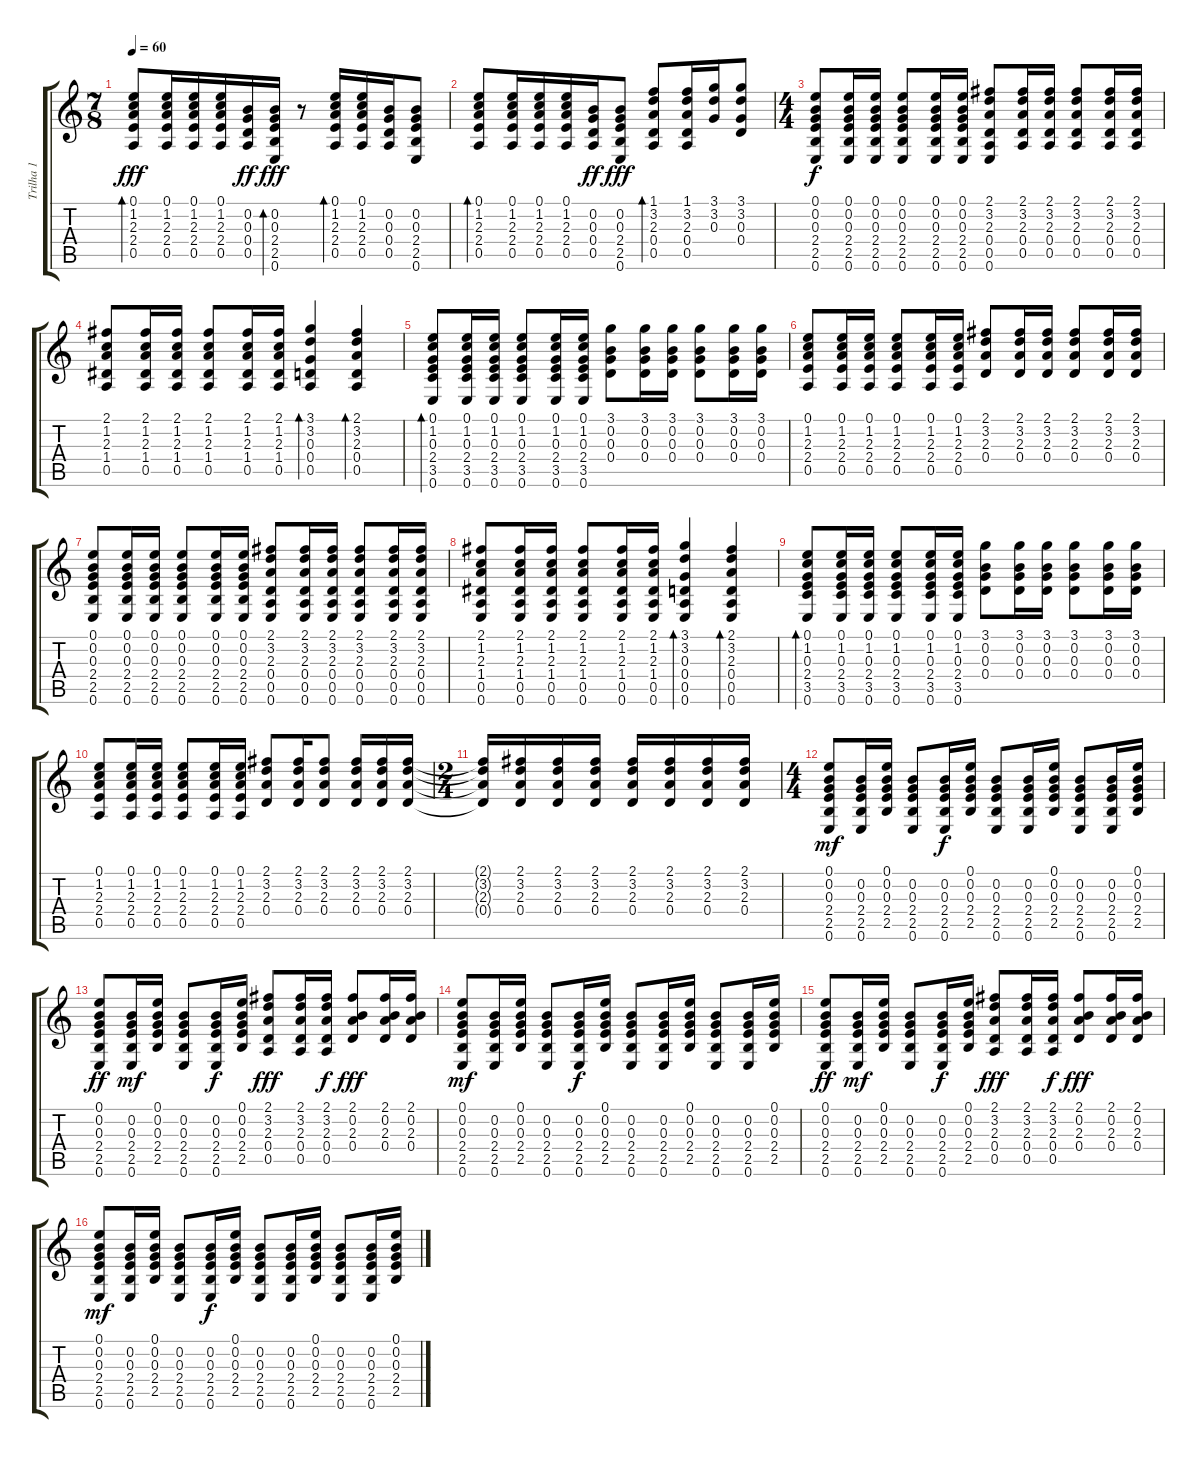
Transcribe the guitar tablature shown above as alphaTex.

\track ("Trilha 1" "Trilha 1") {instrument acousticguitarnylon}
\staff {score tabs}
\tuning (E4 B3 G3 D3 A2 E2) {hide}
\ts (7 8)
\tempo 60
\clef g2
\ks c
(0.1 1.2 2.3 2.4 0.5).8{bd 30 dy fff} (0.1 1.2 2.3 2.4 0.5).16 (0.1 1.2 2.3 2.4 0.5).16 (0.1 1.2 2.3 2.4 0.5).16 (0.2 0.3 0.4 0.5).16{dy ff} (0.2 0.3 2.4 2.5 0.6).16{bd 30 dy fff} r.8 (0.1 1.2 2.3 2.4 0.5).16{bd 30} (0.1 1.2 2.3 2.4 0.5).16 (0.2 0.3 0.4 0.5).16 (0.2 0.3 2.4 2.5 0.6).8 |
(0.1 1.2 2.3 2.4 0.5).8{bd 30} (0.1 1.2 2.3 2.4 0.5).16 (0.1 1.2 2.3 2.4 0.5).16 (0.1 1.2 2.3 2.4 0.5).16 (0.2 0.3 0.4 0.5).16{dy ff} (0.2 0.3 2.4 2.5 0.6).8{dy fff} (1.1 3.2 2.3 0.4 0.5).8{bd 30} (1.1 3.2 2.3 0.4 0.5).16 (3.1 3.2 0.3).16 (3.1 3.2 0.3 0.4).8 |
\ts (4 4)
(0.1 0.2 0.3 2.4 2.5 0.6).8{dy f} (0.1 0.2 0.3 2.4 2.5 0.6).16 (0.1 0.2 0.3 2.4 2.5 0.6).16 (0.1 0.2 0.3 2.4 2.5 0.6).8 (0.1 0.2 0.3 2.4 2.5 0.6).16 (0.1 0.2 0.3 2.4 2.5 0.6).16 (2.1 3.2 2.3 0.4 0.5 0.6).8 (2.1 3.2 2.3 0.4 0.5).16 (2.1 3.2 2.3 0.4 0.5).16 (2.1 3.2 2.3 0.4 0.5).8 (2.1 3.2 2.3 0.4 0.5).16 (2.1 3.2 2.3 0.4 0.5).16 |
(2.1 1.2 2.3 1.4 0.5).8 (2.1 1.2 2.3 1.4 0.5).16 (2.1 1.2 2.3 1.4 0.5).16 (2.1 1.2 2.3 1.4 0.5).8 (2.1 1.2 2.3 1.4 0.5).16 (2.1 1.2 2.3 1.4 0.5).16 (3.1 3.2 0.3 0.4 0.5).4{bd 30} (2.1 3.2 2.3 0.4 0.5).4{bd 30} |
(0.1 1.2 0.3 2.4 3.5 0.6).8{bd 30} (0.1 1.2 0.3 2.4 3.5 0.6).16 (0.1 1.2 0.3 2.4 3.5 0.6).16 (0.1 1.2 0.3 2.4 3.5 0.6).8 (0.1 1.2 0.3 2.4 3.5 0.6).16 (0.1 1.2 0.3 2.4 3.5 0.6).16 (3.1 0.2 0.3 0.4).8 (3.1 0.2 0.3 0.4).16 (3.1 0.2 0.3 0.4).16 (3.1 0.2 0.3 0.4).8 (3.1 0.2 0.3 0.4).16 (3.1 0.2 0.3 0.4).16 |
(0.1 1.2 2.3 2.4 0.5).8 (0.1 1.2 2.3 2.4 0.5).16 (0.1 1.2 2.3 2.4 0.5).16 (0.1 1.2 2.3 2.4 0.5).8 (0.1 1.2 2.3 2.4 0.5).16 (0.1 1.2 2.3 2.4 0.5).16 (2.1 3.2 2.3 0.4).8 (2.1 3.2 2.3 0.4).16 (2.1 3.2 2.3 0.4).16 (2.1 3.2 2.3 0.4).8 (2.1 3.2 2.3 0.4).16 (2.1 3.2 2.3 0.4).16 |
(0.1 0.2 0.3 2.4 2.5 0.6).8 (0.1 0.2 0.3 2.4 2.5 0.6).16 (0.1 0.2 0.3 2.4 2.5 0.6).16 (0.1 0.2 0.3 2.4 2.5 0.6).8 (0.1 0.2 0.3 2.4 2.5 0.6).16 (0.1 0.2 0.3 2.4 2.5 0.6).16 (2.1 3.2 2.3 0.4 0.5 0.6).8 (2.1 3.2 2.3 0.4 0.5 0.6).16 (2.1 3.2 2.3 0.4 0.5 0.6).16 (2.1 3.2 2.3 0.4 0.5 0.6).8 (2.1 3.2 2.3 0.4 0.5 0.6).16 (2.1 3.2 2.3 0.4 0.5 0.6).16 |
(2.1 1.2 2.3 1.4 0.5 0.6).8 (2.1 1.2 2.3 1.4 0.5 0.6).16 (2.1 1.2 2.3 1.4 0.5 0.6).16 (2.1 1.2 2.3 1.4 0.5 0.6).8 (2.1 1.2 2.3 1.4 0.5 0.6).16 (2.1 1.2 2.3 1.4 0.5 0.6).16 (3.1 3.2 0.3 0.4 0.5 0.6).4{bd 30} (2.1 3.2 2.3 0.4 0.5 0.6).4{bd 30} |
(0.1 1.2 0.3 2.4 3.5 0.6).8{bd 30} (0.1 1.2 0.3 2.4 3.5 0.6).16 (0.1 1.2 0.3 2.4 3.5 0.6).16 (0.1 1.2 0.3 2.4 3.5 0.6).8 (0.1 1.2 0.3 2.4 3.5 0.6).16 (0.1 1.2 0.3 2.4 3.5 0.6).16 (3.1 0.2 0.3 0.4).8 (3.1 0.2 0.3 0.4).16 (3.1 0.2 0.3 0.4).16 (3.1 0.2 0.3 0.4).8 (3.1 0.2 0.3 0.4).16 (3.1 0.2 0.3 0.4).16 |
(0.1 1.2 2.3 2.4 0.5).8 (0.1 1.2 2.3 2.4 0.5).16 (0.1 1.2 2.3 2.4 0.5).16 (0.1 1.2 2.3 2.4 0.5).8 (0.1 1.2 2.3 2.4 0.5).16 (0.1 1.2 2.3 2.4 0.5).16 (2.1 3.2 2.3 0.4).8 (2.1 3.2 2.3 0.4).16 (2.1 3.2 2.3 0.4).8 (2.1 3.2 2.3 0.4).16 (2.1 3.2 2.3 0.4).16 (2.1 3.2 2.3 0.4).16 |
\ts (2 4)
(2.1{t} 3.2{t} 2.3{t} 0.4{t}).16 (2.1 3.2 2.3 0.4).16 (2.1 3.2 2.3 0.4).16 (2.1 3.2 2.3 0.4).16 (2.1 3.2 2.3 0.4).16 (2.1 3.2 2.3 0.4).16 (2.1 3.2 2.3 0.4).16 (2.1 3.2 2.3 0.4).16 |
\ts (4 4)
(0.1 0.2 0.3 2.4 2.5 0.6).8{dy mf} (0.2 0.3 2.4 2.5 0.6).16 (0.1 0.2 0.3 2.4 2.5).16 (0.2 0.3 2.4 2.5 0.6).8 (0.2 0.3 2.4 2.5 0.6).16{dy f} (0.1 0.2 0.3 2.4 2.5).16 (0.2 0.3 2.4 2.5 0.6).8 (0.2 0.3 2.4 2.5 0.6).16 (0.1 0.2 0.3 2.4 2.5).16 (0.2 0.3 2.4 2.5 0.6).8 (0.2 0.3 2.4 2.5 0.6).16 (0.1 0.2 0.3 2.4 2.5).16 |
(0.1 0.2 0.3 2.4 2.5 0.6).8{dy ff} (0.2 0.3 2.4 2.5 0.6).16{dy mf} (0.1 0.2 0.3 2.4 2.5).16 (0.2 0.3 2.4 2.5 0.6).8 (0.2 0.3 2.4 2.5 0.6).16{dy f} (0.1 0.2 0.3 2.4 2.5).16 (2.1 3.2 2.3 0.4 0.5).8{dy fff} (2.1 3.2 2.3 0.4 0.5).16 (2.1 3.2 2.3 0.4 0.5).16{dy f} (2.1 0.2 2.3 0.4).8{dy fff} (2.1 0.2 2.3 0.4).16 (2.1 0.2 2.3 0.4).16 |
(0.1 0.2 0.3 2.4 2.5 0.6).8{dy mf} (0.2 0.3 2.4 2.5 0.6).16 (0.1 0.2 0.3 2.4 2.5).16 (0.2 0.3 2.4 2.5 0.6).8 (0.2 0.3 2.4 2.5 0.6).16{dy f} (0.1 0.2 0.3 2.4 2.5).16 (0.2 0.3 2.4 2.5 0.6).8 (0.2 0.3 2.4 2.5 0.6).16 (0.1 0.2 0.3 2.4 2.5).16 (0.2 0.3 2.4 2.5 0.6).8 (0.2 0.3 2.4 2.5 0.6).16 (0.1 0.2 0.3 2.4 2.5).16 |
(0.1 0.2 0.3 2.4 2.5 0.6).8{dy ff} (0.2 0.3 2.4 2.5 0.6).16{dy mf} (0.1 0.2 0.3 2.4 2.5).16 (0.2 0.3 2.4 2.5 0.6).8 (0.2 0.3 2.4 2.5 0.6).16{dy f} (0.1 0.2 0.3 2.4 2.5).16 (2.1 3.2 2.3 0.4 0.5).8{dy fff} (2.1 3.2 2.3 0.4 0.5).16 (2.1 3.2 2.3 0.4 0.5).16{dy f} (2.1 0.2 2.3 0.4).8{dy fff} (2.1 0.2 2.3 0.4).16 (2.1 0.2 2.3 0.4).16 |
(0.1 0.2 0.3 2.4 2.5 0.6).8{dy mf} (0.2 0.3 2.4 2.5 0.6).16 (0.1 0.2 0.3 2.4 2.5).16 (0.2 0.3 2.4 2.5 0.6).8 (0.2 0.3 2.4 2.5 0.6).16{dy f} (0.1 0.2 0.3 2.4 2.5).16 (0.2 0.3 2.4 2.5 0.6).8 (0.2 0.3 2.4 2.5 0.6).16 (0.1 0.2 0.3 2.4 2.5).16 (0.2 0.3 2.4 2.5 0.6).8 (0.2 0.3 2.4 2.5 0.6).16 (0.1 0.2 0.3 2.4 2.5).16
